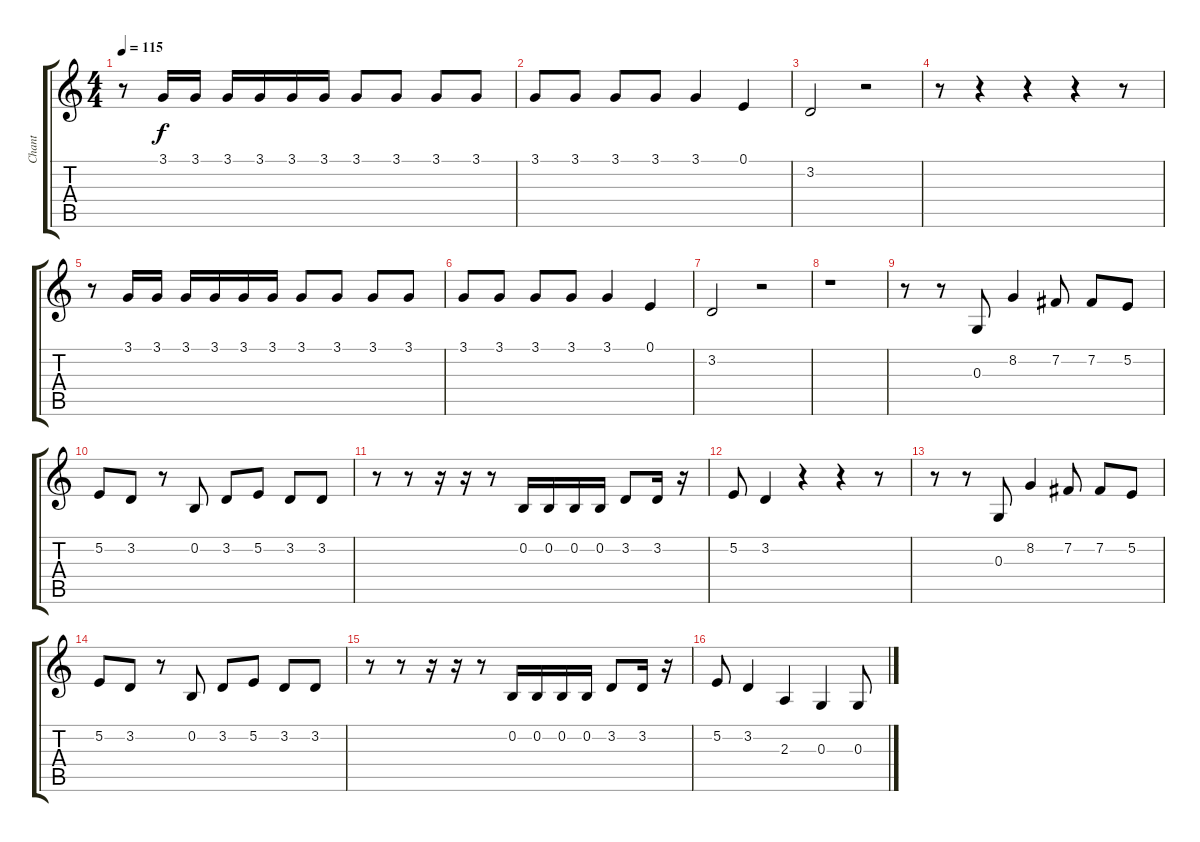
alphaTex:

\track ("Chant" "Chant") {instrument electricgrandpiano}
\staff {score tabs}
\tuning (E4 B3 G3 D3 A2 E2) {hide}
\ts (4 4)
\tempo 115
\clef g2
\ks c
r.8{dy f} 3.1.16 3.1.16 3.1.16 3.1.16 3.1.16 3.1.16 3.1.8 3.1.8 3.1.8 3.1.8 |
3.1.8 3.1.8 3.1.8 3.1.8 3.1.4 0.1.4 |
3.2.2 r.2 |
r.8 r.4 r.4 r.4 r.8 |
r.8 3.1.16 3.1.16 3.1.16 3.1.16 3.1.16 3.1.16 3.1.8 3.1.8 3.1.8 3.1.8 |
3.1.8 3.1.8 3.1.8 3.1.8 3.1.4 0.1.4 |
3.2.2 r.2 |
r.1 |
r.8 r.8 0.3.8 8.2.4 7.2.8 7.2.8 5.2.8 |
5.2.8 3.2.8 r.8 0.2.8 3.2.8 5.2.8 3.2.8 3.2.8 |
r.8 r.8 r.16 r.16 r.8 0.2.16 0.2.16 0.2.16 0.2.16 3.2.8 3.2.16 r.16 |
5.2.8 3.2.4 r.4 r.4 r.8 |
r.8 r.8 0.3.8 8.2.4 7.2.8 7.2.8 5.2.8 |
5.2.8 3.2.8 r.8 0.2.8 3.2.8 5.2.8 3.2.8 3.2.8 |
r.8 r.8 r.16 r.16 r.8 0.2.16 0.2.16 0.2.16 0.2.16 3.2.8 3.2.16 r.16 |
5.2.8 3.2.4 2.3.4 0.3.4 0.3.8
